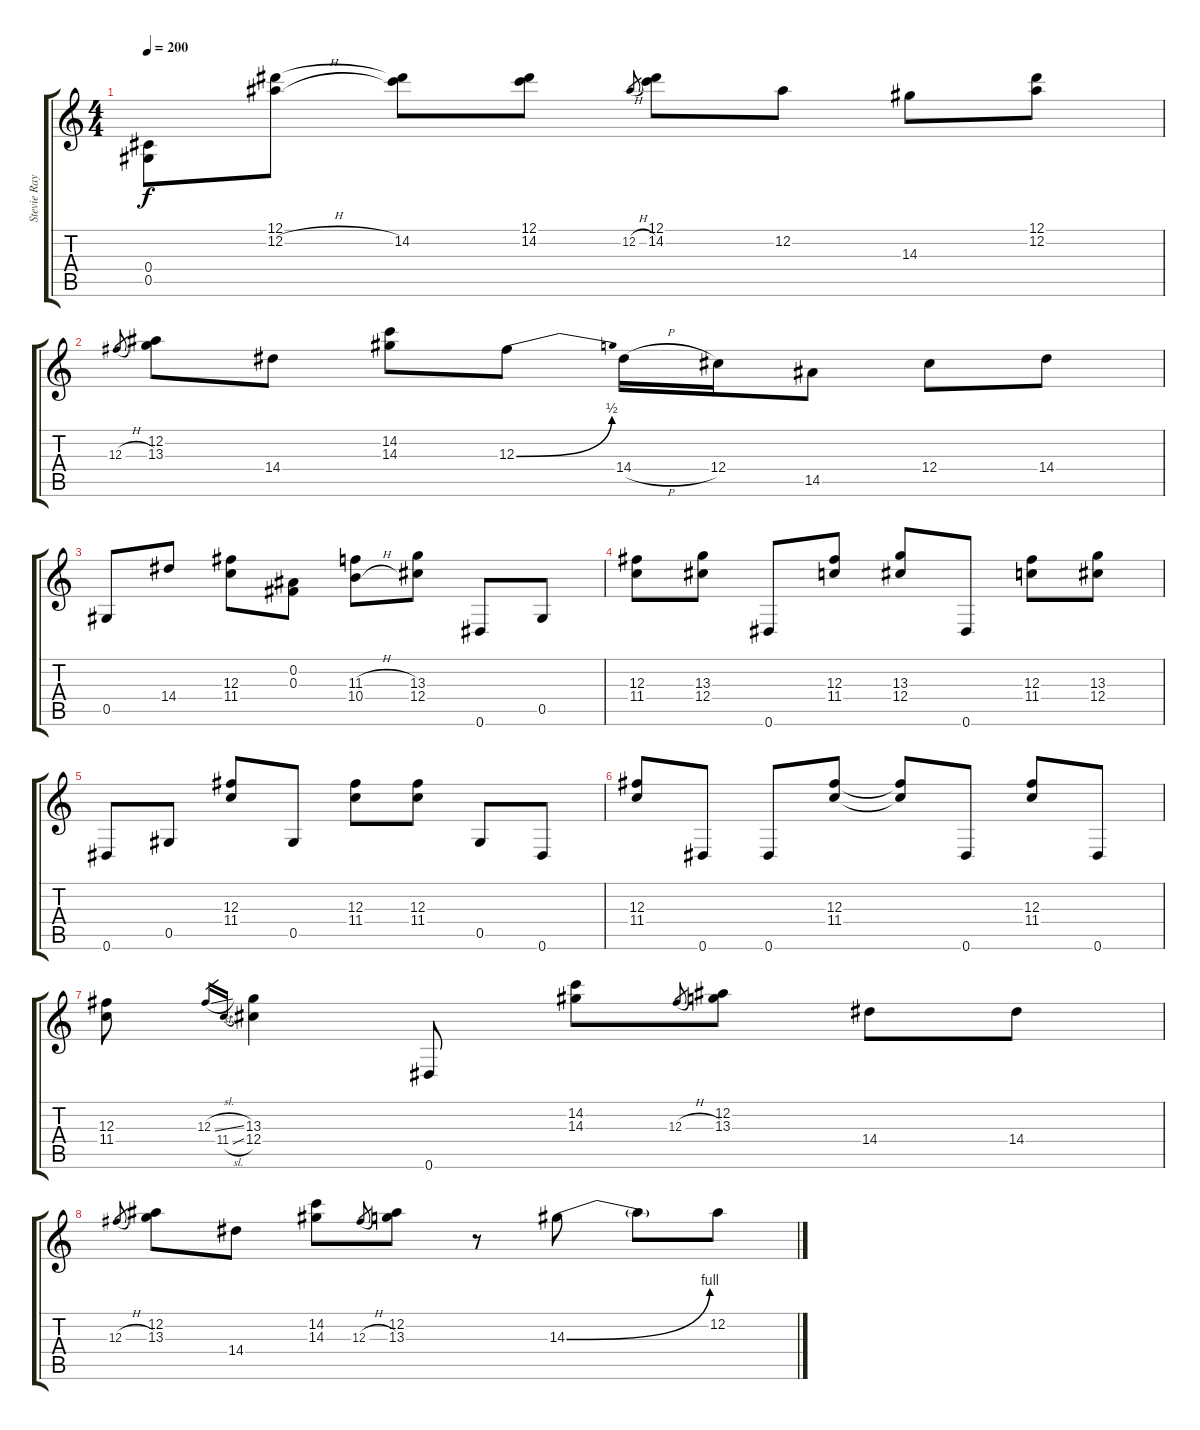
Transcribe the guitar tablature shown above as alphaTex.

\track ("Stevie Ray Vaughan" "Stevie Ray") {instrument overdrivenguitar}
\staff {score tabs}
\tuning (Eb4 Bb3 Gb3 Db3 Ab2 Eb2) {hide}
\ts (4 4)
\tempo 200
\clef g2
\ks c
(0.4{t} 0.5{t}).8{dy f} (12.1 12.2{h}).8 (12.1{t} 14.2).8 (12.1 14.2).8 12.2{h}.8{gr} (12.1 14.2).8 12.2.8 14.3.8 (12.1 12.2).8 |
12.3{h}.8{gr} (12.2 13.3).8 14.4.8 (14.2 14.3).8 12.3{be (bend 0 0 60 2)}.8 14.4{h}.16 12.4.16 14.5.8 12.4.8 14.4.8 |
0.5.8 14.4.8 (12.3 11.4).8 (0.2 0.3).8 (11.3{h} 10.4{h}).8 (13.3 12.4).8 0.6.8 0.5.8 |
(12.3 11.4).8 (13.3 12.4).8 0.6.8 (12.3 11.4).8 (13.3 12.4).8 0.6.8 (12.3 11.4).8 (13.3 12.4).8 |
0.6.8 0.5.8 (12.3 11.4).8 0.5.8 (12.3 11.4).8 (12.3 11.4).8 0.5.8 0.6.8 |
(12.3 11.4).8 0.6.8 0.6.8 (12.3 11.4).8 (12.3{t} 11.4{t}).8 0.6.8 (12.3 11.4).8 0.6.8 |
(12.3 11.4).8 12.3{sl}.16{gr} 11.4{sl}.16{gr} (13.3 12.4).4 0.6.8 (14.2 14.3).8 12.3{h}.8{gr} (12.2 13.3).8 14.4.8 14.4.8 |
12.3{h}.8{gr} (12.2 13.3).8 14.4.8 (14.2 14.3).8 12.3{h}.8{gr} (12.2 13.3).8 r.8 14.3{be (bend 0 0 60 4)}.8 14.3{t}.8 12.2.8
